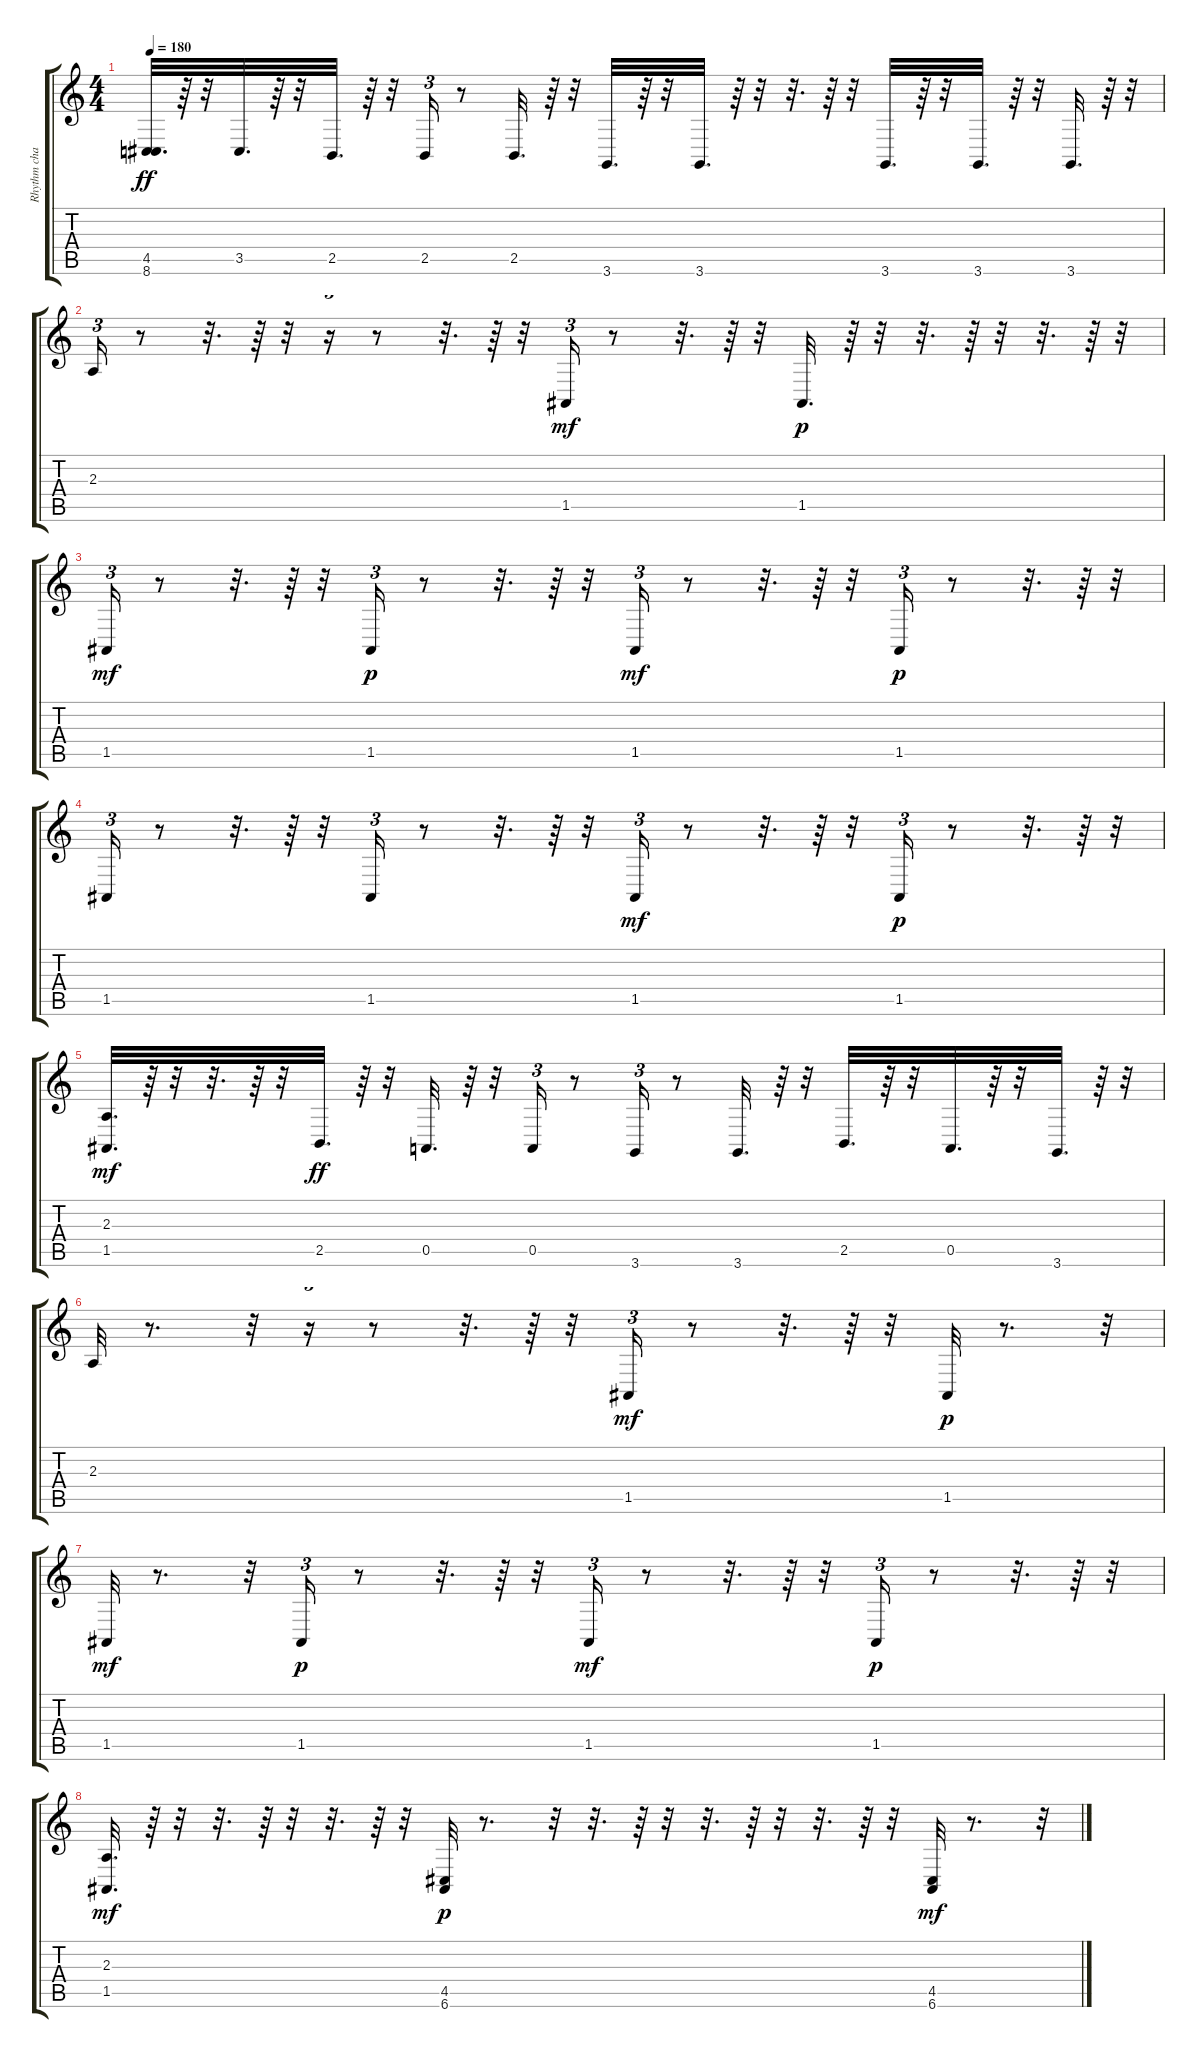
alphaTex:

\track ("Rhythm channel" "Rhythm cha") {instrument celesta}
\staff {score tabs}
\tuning (E4 B3 G3 D3 A2 E2) {hide}
\ts (4 4)
\tempo 180
\clef g2
\ks c
(4.5 8.6).32{d dy ff} r.64 r.32 3.5.32{d} r.64 r.32 2.5.32{d} r.64 r.32 2.5.16{tu (3 2)} r.8 2.5.32{d} r.64 r.32 3.6.32{d} r.64 r.32 3.6.32{d} r.64 r.32 r.32{d} r.64 r.32 3.6.32{d} r.64 r.32 3.6.32{d} r.64 r.32 3.6.32{d} r.64 r.32 |
2.3.16{tu (3 2)} r.8 r.32{d} r.64 r.32 r.16{tu (3 2)} r.8 r.32{d} r.64 r.32 1.5.16{tu (3 2) dy mf} r.8 r.32{d} r.64 r.32 1.5.32{d dy p} r.64 r.32 r.32{d} r.64 r.32 r.32{d} r.64 r.32 |
1.5.16{tu (3 2) dy mf} r.8 r.32{d} r.64 r.32 1.5.16{tu (3 2) dy p} r.8 r.32{d} r.64 r.32 1.5.16{tu (3 2) dy mf} r.8 r.32{d} r.64 r.32 1.5.16{tu (3 2) dy p} r.8 r.32{d} r.64 r.32 |
1.5.16{tu (3 2)} r.8 r.32{d} r.64 r.32 1.5.16{tu (3 2)} r.8 r.32{d} r.64 r.32 1.5.16{tu (3 2) dy mf} r.8 r.32{d} r.64 r.32 1.5.16{tu (3 2) dy p} r.8 r.32{d} r.64 r.32 |
(2.3 1.5).32{d dy mf} r.64 r.32 r.32{d} r.64 r.32 2.5.32{d dy ff} r.64 r.32 0.5.32{d} r.64 r.32 0.5.16{tu (3 2)} r.8 3.6.16{tu (3 2)} r.8 3.6.32{d} r.64 r.32 2.5.32{d} r.64 r.32 0.5.32{d} r.64 r.32 3.6.32{d} r.64 r.32 |
2.3.32 r.8{d} r.32 r.16{tu (3 2)} r.8 r.32{d} r.64 r.32 1.5.16{tu (3 2) dy mf} r.8 r.32{d} r.64 r.32 1.5.32{dy p} r.8{d} r.32 |
1.5.32{dy mf} r.8{d} r.32 1.5.16{tu (3 2) dy p} r.8 r.32{d} r.64 r.32 1.5.16{tu (3 2) dy mf} r.8 r.32{d} r.64 r.32 1.5.16{tu (3 2) dy p} r.8 r.32{d} r.64 r.32 |
(2.3 1.5).32{d dy mf} r.64 r.32 r.32{d} r.64 r.32 r.32{d} r.64 r.32 (4.5 6.6).32{dy p} r.8{d} r.32 r.32{d} r.64 r.32 r.32{d} r.64 r.32 r.32{d} r.64 r.32 (4.5 6.6).32{dy mf} r.8{d} r.32
